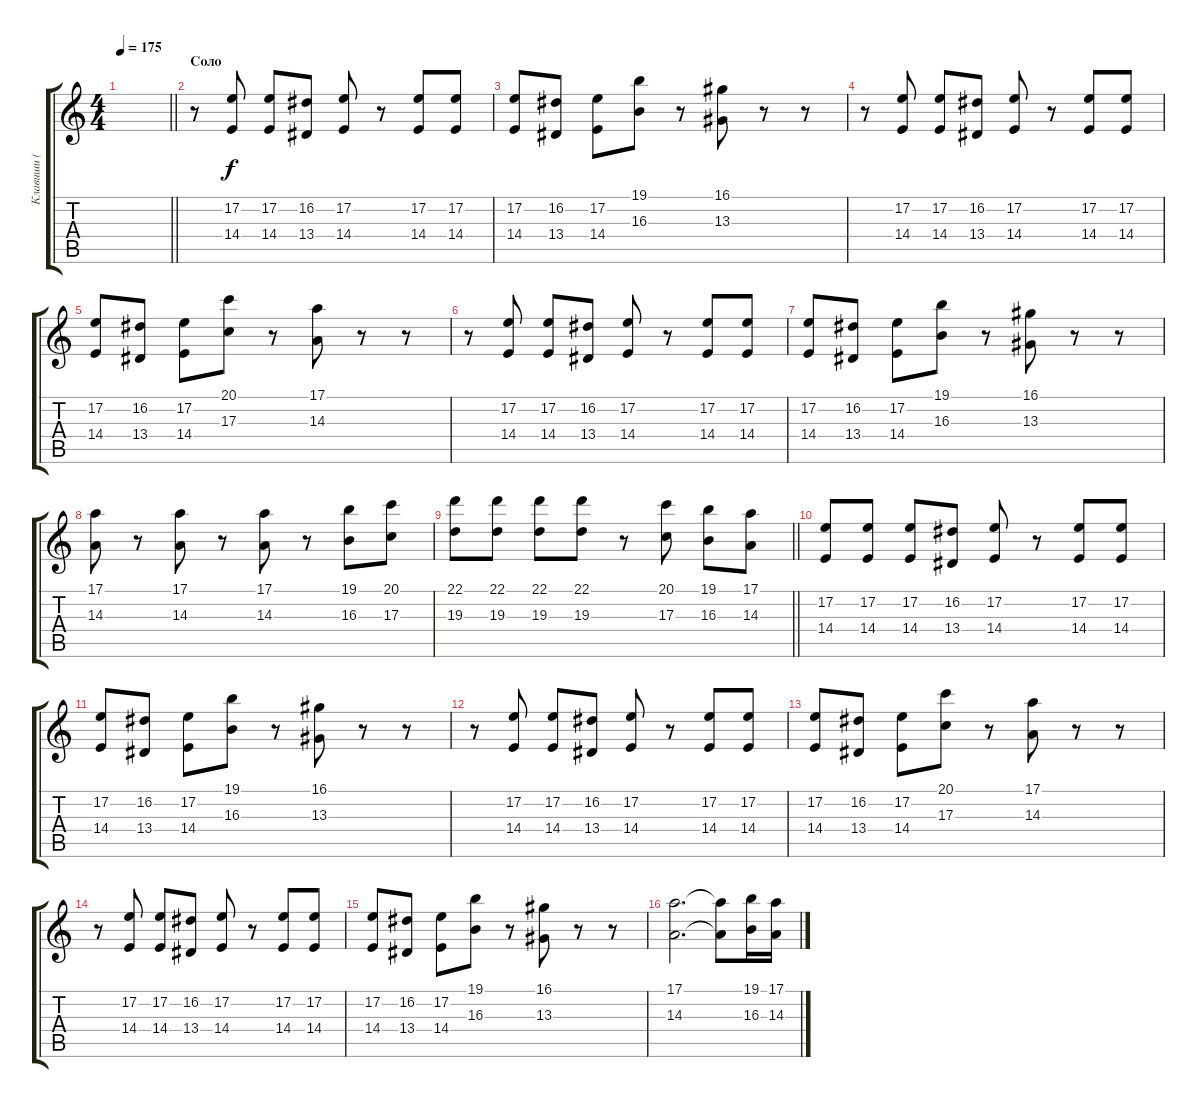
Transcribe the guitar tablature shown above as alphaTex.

\track ("Клавиши ( Соло )" "Клавиши ( ") {instrument electricgrandpiano}
\staff {score tabs}
\tuning (E4 B3 G3 D3 A2 E2) {hide}
\ts (4 4)
\tempo 175
\clef g2
\barLineRight lightlight
\ks c
|
\section ("" "Соло")
r.8 (17.2 14.4).8 (17.2 14.4).8 (16.2 13.4).8 (17.2 14.4).8 r.8 (17.2 14.4).8 (17.2 14.4).8 |
(17.2 14.4).8 (16.2 13.4).8 (17.2 14.4).8 (19.1 16.3).8 r.8 (16.1 13.3).8 r.8 r.8 |
r.8 (17.2 14.4).8 (17.2 14.4).8 (16.2 13.4).8 (17.2 14.4).8 r.8 (17.2 14.4).8 (17.2 14.4).8 |
(17.2 14.4).8 (16.2 13.4).8 (17.2 14.4).8 (20.1 17.3).8 r.8 (17.1 14.3).8 r.8 r.8 |
r.8 (17.2 14.4).8 (17.2 14.4).8 (16.2 13.4).8 (17.2 14.4).8 r.8 (17.2 14.4).8 (17.2 14.4).8 |
(17.2 14.4).8 (16.2 13.4).8 (17.2 14.4).8 (19.1 16.3).8 r.8 (16.1 13.3).8 r.8 r.8 |
(17.1 14.3).8 r.8 (17.1 14.3).8 r.8 (17.1 14.3).8 r.8 (19.1 16.3).8 (20.1 17.3).8 |
\barLineRight lightlight
(22.1 19.3).8 (22.1 19.3).8 (22.1 19.3).8 (22.1 19.3).8 r.8 (20.1 17.3).8 (19.1 16.3).8 (17.1 14.3).8 |
\section ("" "")
(17.2 14.4).8 (17.2 14.4).8 (17.2 14.4).8 (16.2 13.4).8 (17.2 14.4).8 r.8 (17.2 14.4).8 (17.2 14.4).8 |
(17.2 14.4).8 (16.2 13.4).8 (17.2 14.4).8 (19.1 16.3).8 r.8 (16.1 13.3).8 r.8 r.8 |
r.8 (17.2 14.4).8 (17.2 14.4).8 (16.2 13.4).8 (17.2 14.4).8 r.8 (17.2 14.4).8 (17.2 14.4).8 |
(17.2 14.4).8 (16.2 13.4).8 (17.2 14.4).8 (20.1 17.3).8 r.8 (17.1 14.3).8 r.8 r.8 |
r.8 (17.2 14.4).8 (17.2 14.4).8 (16.2 13.4).8 (17.2 14.4).8 r.8 (17.2 14.4).8 (17.2 14.4).8 |
(17.2 14.4).8 (16.2 13.4).8 (17.2 14.4).8 (19.1 16.3).8 r.8 (16.1 13.3).8 r.8 r.8 |
(17.1 14.3).2{d} (17.1{t} 14.3{t}).8 (19.1 16.3).16 (17.1 14.3).16
